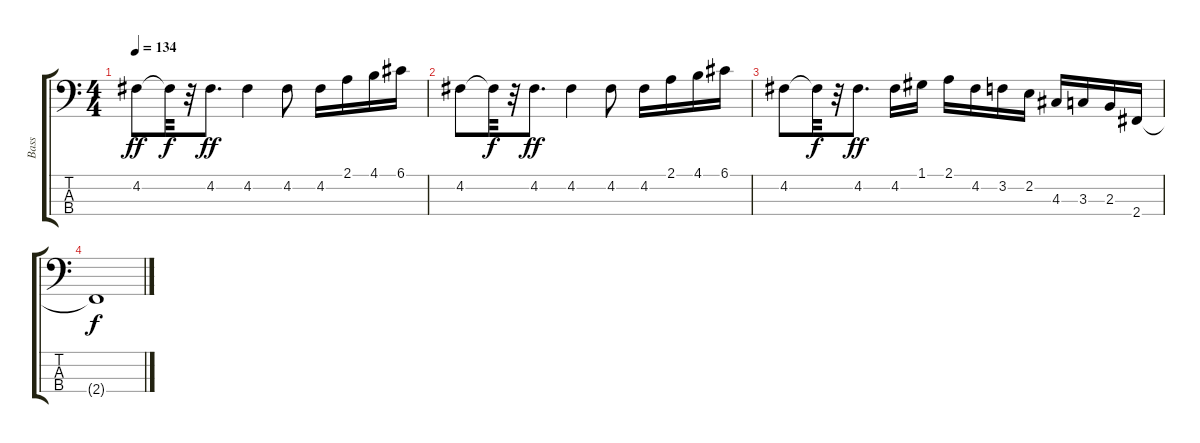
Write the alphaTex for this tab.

\track ("Bass" "Bass") {instrument synthbass2}
\staff {score tabs}
\tuning (G2 D2 A1 E1) {hide}
\ts (4 4)
\tempo 134
\clef f4
\ks c
4.2.8{dy ff} 4.2{t}.32{dy f} r.32 4.2.8{d dy ff} 4.2.4 4.2.8 4.2.16 2.1.16 4.1.16 6.1.16 |
4.2.8 4.2{t}.32{dy f} r.32 4.2.8{d dy ff} 4.2.4 4.2.8 4.2.16 2.1.16 4.1.16 6.1.16 |
4.2.8 4.2{t}.32{dy f} r.32 4.2.8{d dy ff} 4.2.16 1.1.16 2.1.16 4.2.16 3.2.16 2.2.16 4.3.16 3.3.16 2.3.16 2.4.16 |
2.4{t}.1{dy f}
